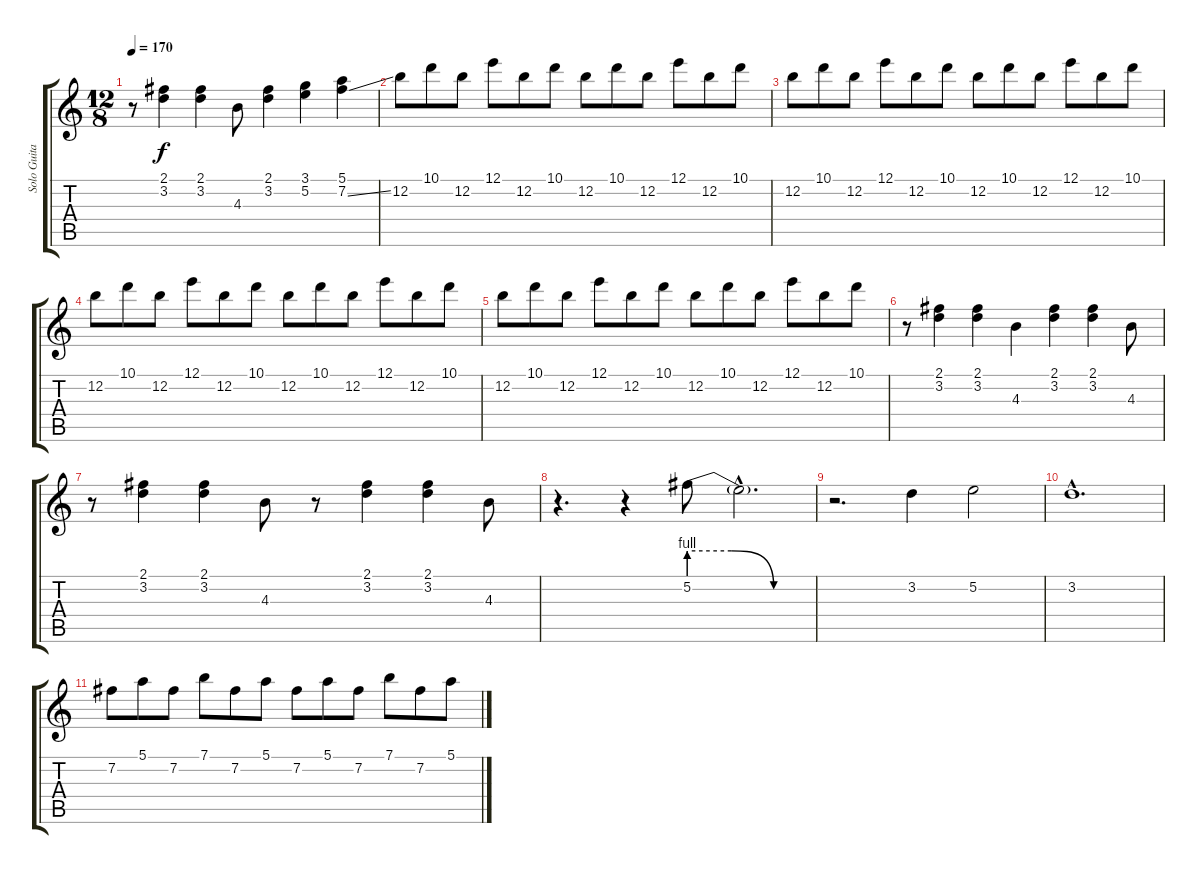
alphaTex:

\track ("Solo Guitar" "Solo Guita") {instrument overdrivenguitar}
\staff {score tabs}
\tuning (E4 B3 G3 D3 A2 E2) {hide}
\ts (12 8)
\tempo 170
\clef g2
\ks c
r.8{dy f} (2.1 3.2).4 (2.1 3.2).4 4.3.8 (2.1 3.2).4 (3.1 5.2).4 (5.1 7.2{ss}).4 |
12.2.8 10.1.8 12.2.8 12.1.8 12.2.8 10.1.8 12.2.8 10.1.8 12.2.8 12.1.8 12.2.8 10.1.8 |
12.2.8 10.1.8 12.2.8 12.1.8 12.2.8 10.1.8 12.2.8 10.1.8 12.2.8 12.1.8 12.2.8 10.1.8 |
12.2.8 10.1.8 12.2.8 12.1.8 12.2.8 10.1.8 12.2.8 10.1.8 12.2.8 12.1.8 12.2.8 10.1.8 |
12.2.8 10.1.8 12.2.8 12.1.8 12.2.8 10.1.8 12.2.8 10.1.8 12.2.8 12.1.8 12.2.8 10.1.8 |
r.8 (2.1 3.2).4 (2.1 3.2).4 4.3.4 (2.1 3.2).4 (2.1 3.2).4 4.3.8 |
r.8 (2.1 3.2).4 (2.1 3.2).4 4.3.8 r.8 (2.1 3.2).4 (2.1 3.2).4 4.3.8 |
r.4{d} r.4 5.2{be (custom 0 4 20 4 40 0 60 0)}.8 5.2{hac t}.2{d} |
r.2{d} 3.2.4 5.2.2 |
3.2{hac}.1{d} |
7.2.8 5.1.8 7.2.8 7.1.8 7.2.8 5.1.8 7.2.8 5.1.8 7.2.8 7.1.8 7.2.8 5.1.8
